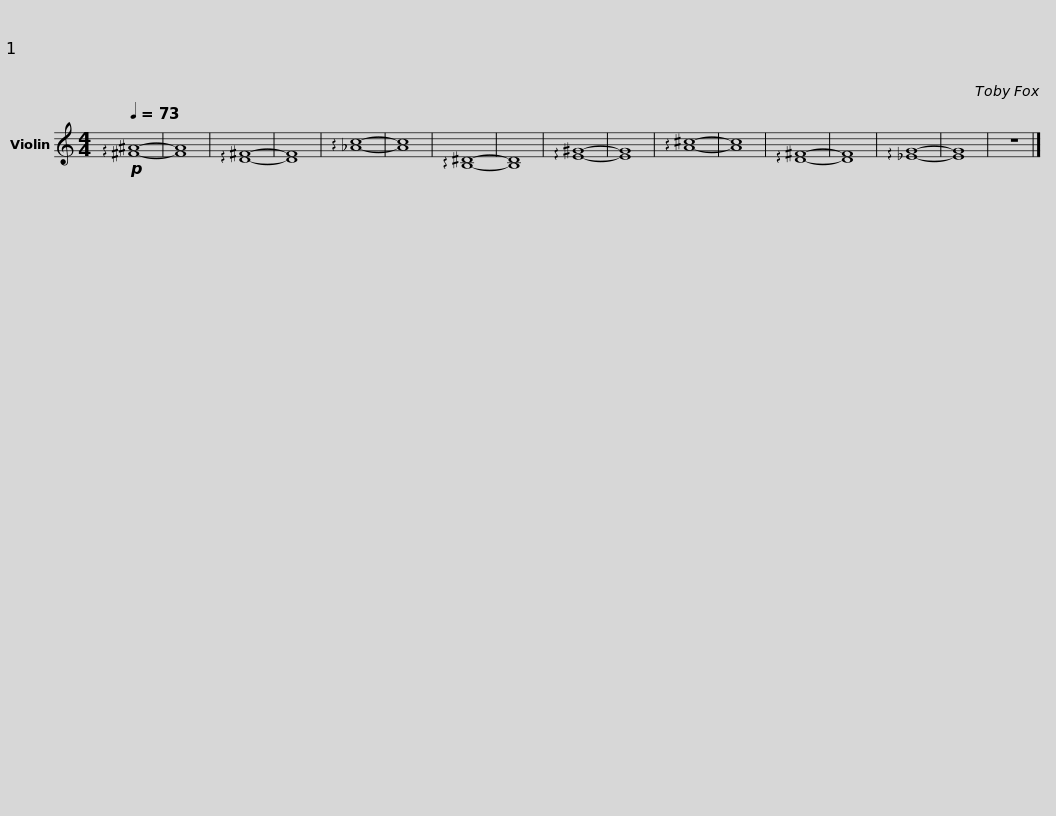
X:1
L:1/8
Q:1/4=73
M:4/4
I:linebreak $
K:C
V:1 treble
V:1
!p! !arpeggio![^F^A]8- | [FA]8 | !arpeggio![D^F]8- | [DF]8 | !arpeggio![_Ac]8- | %5
 [Ac]8 | !arpeggio![B,^D]8- | [B,D]8 |$ !arpeggio![E^G]8- | [EG]8 | %10
 !arpeggio![A^c]8- | [Ac]8 | !arpeggio![D^F]8- | [DF]8 | !arpeggio![_EG]8- | %15
 [EG]8 | z8 |] %17
